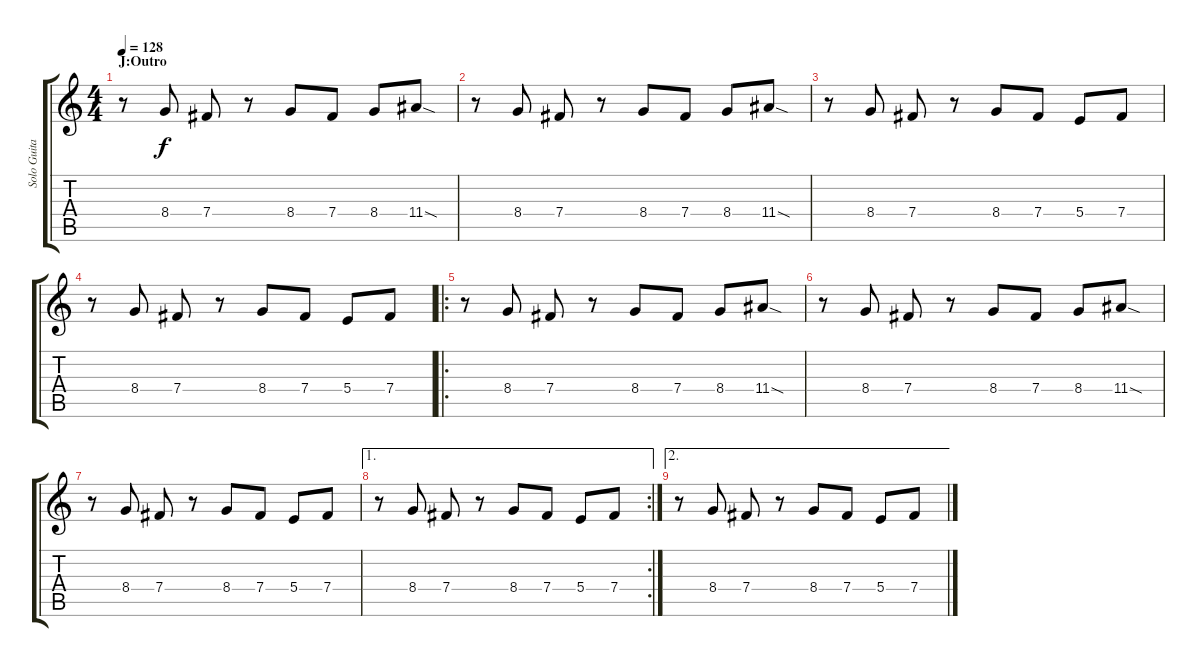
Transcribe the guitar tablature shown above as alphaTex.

\track ("Solo Guitar 2/Fills" "Solo Guita") {instrument distortionguitar}
\staff {score tabs}
\tuning (Db4 Ab3 E3 B2 Gb2 Db2) {hide}
\ts (4 4)
\section ("" "J:Outro")
\tempo 128
\clef g2
\ks c
r.8{dy f} 8.4.8 7.4.8 r.8 8.4.8 7.4.8 8.4.8 11.4{sod}.8 |
r.8 8.4.8 7.4.8 r.8 8.4.8 7.4.8 8.4.8 11.4{sod}.8 |
r.8 8.4.8 7.4.8 r.8 8.4.8 7.4.8 5.4.8 7.4.8 |
r.8 8.4.8 7.4.8 r.8 8.4.8 7.4.8 5.4.8 7.4.8 |
\ro
r.8 8.4.8 7.4.8 r.8 8.4.8 7.4.8 8.4.8 11.4{sod}.8 |
r.8 8.4.8 7.4.8 r.8 8.4.8 7.4.8 8.4.8 11.4{sod}.8 |
r.8 8.4.8 7.4.8 r.8 8.4.8 7.4.8 5.4.8 7.4.8 |
\ae 1
\rc 2
r.8 8.4.8 7.4.8 r.8 8.4.8 7.4.8 5.4.8 7.4.8 |
\ae 2
r.8 8.4.8 7.4.8 r.8 8.4.8 7.4.8 5.4.8 7.4.8
